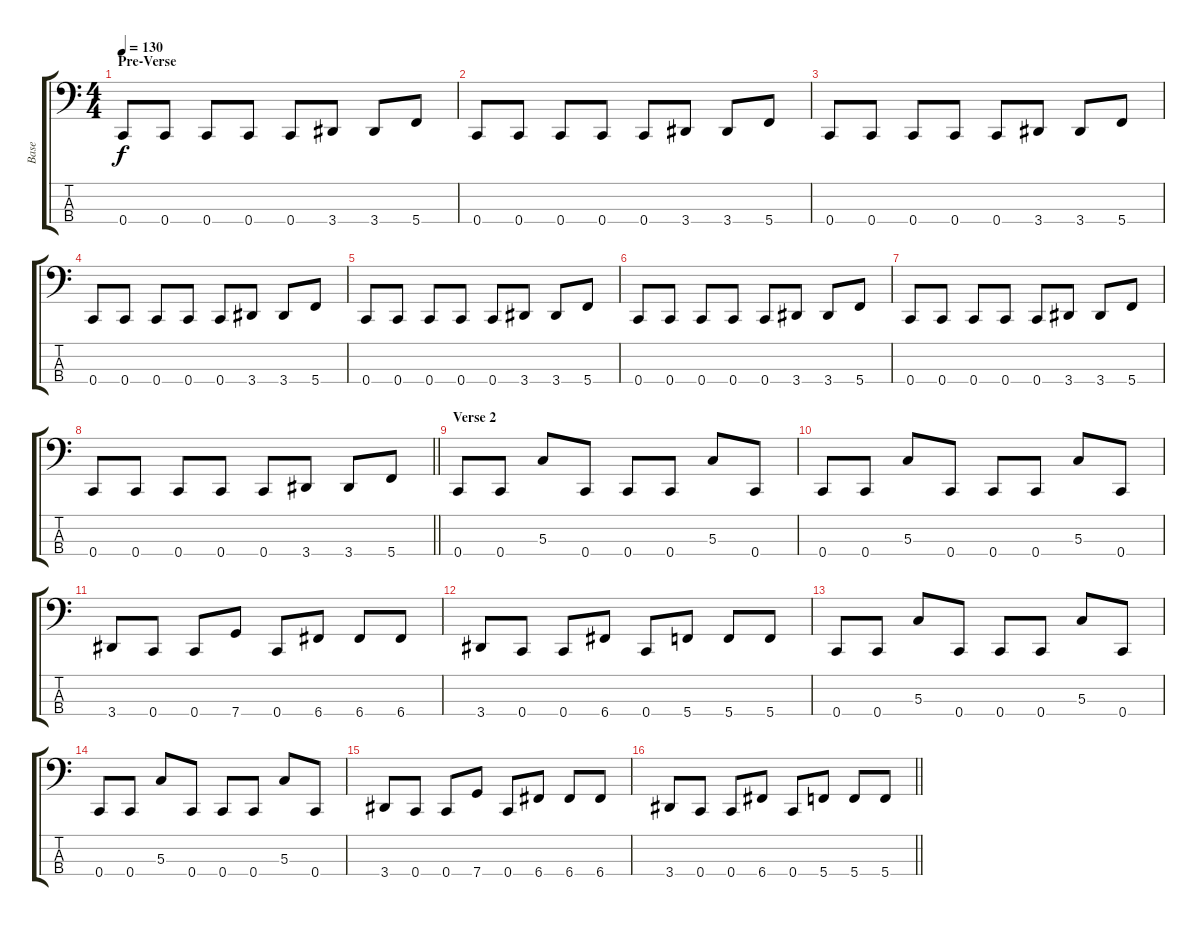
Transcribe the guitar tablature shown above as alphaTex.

\track ("Base" "Base") {instrument electricbassfinger}
\staff {score tabs}
\tuning (F2 C2 G1 C1) {hide}
\ts (4 4)
\section ("" "Pre-Verse")
\tempo 130
\clef f4
\ks c
0.4.8{dy f} 0.4.8 0.4.8 0.4.8 0.4.8 3.4.8 3.4.8 5.4.8 |
0.4.8 0.4.8 0.4.8 0.4.8 0.4.8 3.4.8 3.4.8 5.4.8 |
0.4.8 0.4.8 0.4.8 0.4.8 0.4.8 3.4.8 3.4.8 5.4.8 |
0.4.8 0.4.8 0.4.8 0.4.8 0.4.8 3.4.8 3.4.8 5.4.8 |
0.4.8 0.4.8 0.4.8 0.4.8 0.4.8 3.4.8 3.4.8 5.4.8 |
0.4.8 0.4.8 0.4.8 0.4.8 0.4.8 3.4.8 3.4.8 5.4.8 |
0.4.8 0.4.8 0.4.8 0.4.8 0.4.8 3.4.8 3.4.8 5.4.8 |
\barLineRight lightlight
0.4.8 0.4.8 0.4.8 0.4.8 0.4.8 3.4.8 3.4.8 5.4.8 |
\section ("" "Verse 2")
0.4.8 0.4.8 5.3.8 0.4.8 0.4.8 0.4.8 5.3.8 0.4.8 |
0.4.8 0.4.8 5.3.8 0.4.8 0.4.8 0.4.8 5.3.8 0.4.8 |
3.4.8 0.4.8 0.4.8 7.4.8 0.4.8 6.4.8 6.4.8 6.4.8 |
3.4.8 0.4.8 0.4.8 6.4.8 0.4.8 5.4.8 5.4.8 5.4.8 |
0.4.8 0.4.8 5.3.8 0.4.8 0.4.8 0.4.8 5.3.8 0.4.8 |
0.4.8 0.4.8 5.3.8 0.4.8 0.4.8 0.4.8 5.3.8 0.4.8 |
3.4.8 0.4.8 0.4.8 7.4.8 0.4.8 6.4.8 6.4.8 6.4.8 |
\barLineRight lightlight
3.4.8 0.4.8 0.4.8 6.4.8 0.4.8 5.4.8 5.4.8 5.4.8
